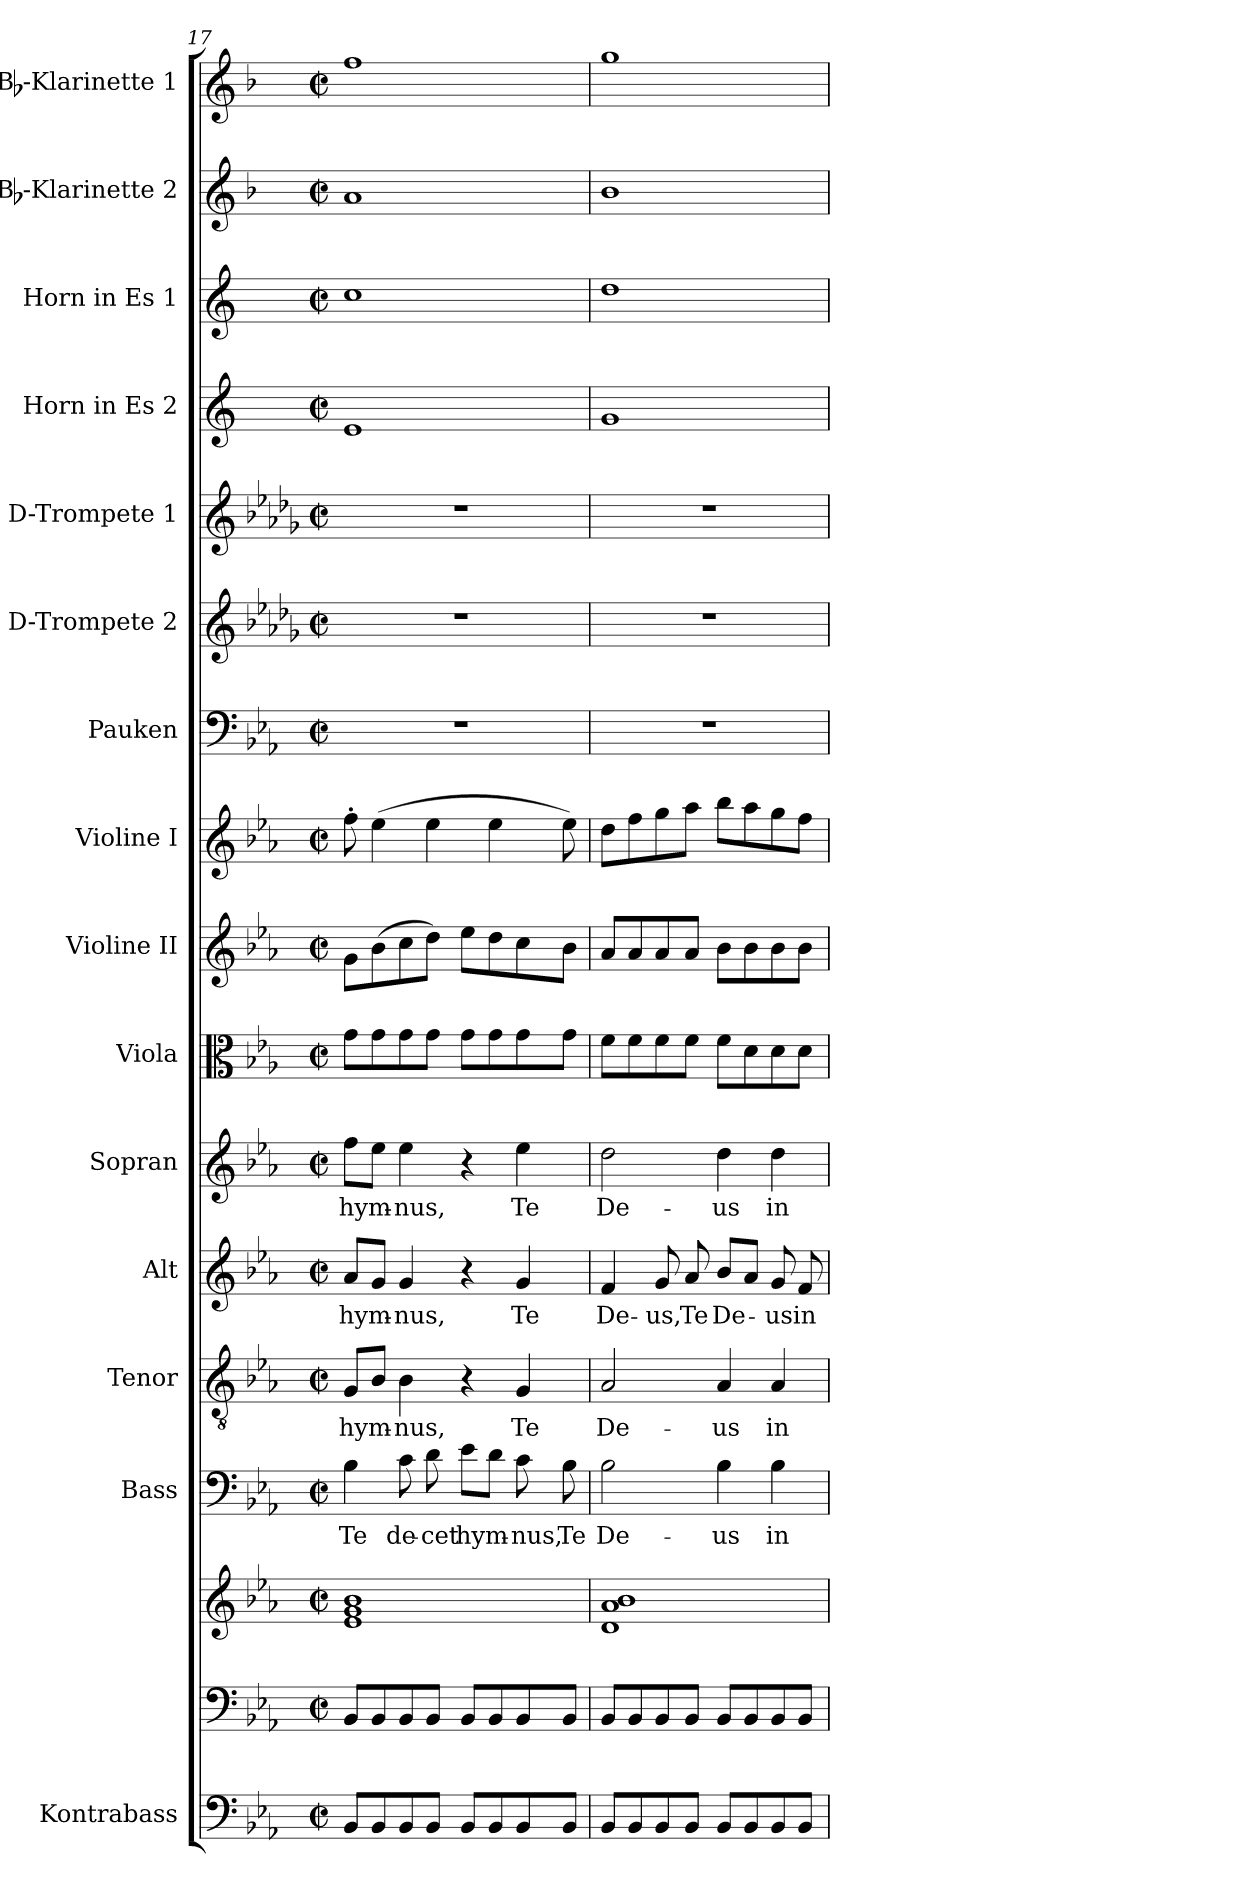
**kern	**kern	**kern	**kern	**text	**kern	**text	**kern	**text	**kern	**text	**kern	**kern	**kern	**kern	**kern	**kern	**kern	**kern	**kern	**kern
*part16	*part15	*part15	*part14	*part14	*part13	*part13	*part12	*part12	*part11	*part11	*part10	*part9	*part8	*part7	*part6	*part5	*part4	*part3	*part2	*part1
*staff17	*staff16	*staff15	*staff14	*staff14	*staff13	*staff13	*staff12	*staff12	*staff11	*staff11	*staff10	*staff9	*staff8	*staff7	*staff6	*staff5	*staff4	*staff3	*staff2	*staff1
*I"Kontrabass	*	*	*I"Bass	*	*I"Tenor	*	*I"Alt	*	*I"Sopran	*	*I"Viola	*I"Violine II	*I"Violine I	*I"Pauken	*I"D-Trompete 2	*I"D-Trompete 1	*I"Horn in Es 2	*I"Horn in Es 1	*I"Bb-Klarinette 2	*I"Bb-Klarinette 1
*I'Kb.	*	*	*I'B.	*	*I'T.	*	*I'A.	*	*I'S.	*	*I'Vla.	*I'Vl. II	*I'Vl. I	*I'Pk.	*I'D Trp. 2	*I'D Trp. 1	*	*	*I'Bb Kl. 2	*I'Bb Kl. 1
*clefF4	*clefF4	*clefG2	*clefF4	*	*clefGv2	*	*clefG2	*	*clefG2	*	*clefC3	*clefG2	*clefG2	*clefF4	*clefG2	*clefG2	*clefG2	*clefG2	*clefG2	*clefG2
*ITrd7c12	*	*	*	*	*	*	*	*	*	*	*	*	*	*	*ITrd-1c-2	*ITrd-1c-2	*ITrd5c9	*ITrd5c9	*ITrd1c2	*ITrd1c2
*k[b-e-a-]	*k[b-e-a-]	*k[b-e-a-]	*k[b-e-a-]	*	*k[b-e-a-]	*	*k[b-e-a-]	*	*k[b-e-a-]	*	*k[b-e-a-]	*k[b-e-a-]	*k[b-e-a-]	*k[b-e-a-]	*k[b-e-a-]	*k[b-e-a-]	*k[b-e-a-]	*k[b-e-a-]	*k[b-e-a-]	*k[b-e-a-]
*E-:	*E-:	*E-:	*E-:	*	*E-:	*	*E-:	*	*E-:	*	*E-:	*E-:	*E-:	*E-:	*E-:	*E-:	*E-:	*E-:	*E-:	*E-:
*M2/2	*M2/2	*M2/2	*M2/2	*	*M2/2	*	*M2/2	*	*M2/2	*	*M2/2	*M2/2	*M2/2	*M2/2	*M2/2	*M2/2	*M2/2	*M2/2	*M2/2	*M2/2
*met(c|)	*met(c|)	*met(c|)	*met(c|)	*	*met(c|)	*	*met(c|)	*	*met(c|)	*	*met(c|)	*met(c|)	*met(c|)	*met(c|)	*met(c|)	*met(c|)	*met(c|)	*met(c|)	*met(c|)	*met(c|)
=17	=17	=17	=17	=17	=17	=17	=17	=17	=17	=17	=17	=17	=17	=17	=17	=17	=17	=17	=17	=17
!	!	!	!	!LO:LY:b	!	!LO:LY:b	!	!LO:LY:b	!	!LO:LY:b	!	!	!	!	!	!	!	!	!	!
8BBB-/L	8BB-/L	1e- 1g 1b-	4B-\	Te	8G/L	hym-	8a-/L	hym-	8ff\L	hym-	8g\L	8g\L	8ff'>\	1r	1r	1r	1G	1e-	1g	1ee-
8BBB-/	8BB-/	.	.	.	8B-/J	.	8g/J	.	8ee-\J	.	8g\	(>8b-\	(>4ee-\	.	.	.	.	.	.	.
!	!	!	!	!LO:LY:b	!	!LO:LY:b	!	!LO:LY:b	!	!LO:LY:b	!	!	!	!	!	!	!	!	!	!
8BBB-/	8BB-/	.	8c\	de-	4B-\	-nus,	4g/	-nus,	4ee-\	-nus,	8g\	8cc\	.	.	.	.	.	.	.	.
!	!	!	!	!LO:LY:b	!	!	!	!	!	!	!	!	!	!	!	!	!	!	!	!
8BBB-/J	8BB-/J	.	8d\	-cet	.	.	.	.	.	.	8g\J	8dd\J)	4ee-\	.	.	.	.	.	.	.
!	!	!	!	!LO:LY:b	!	!	!	!	!	!	!	!	!	!	!	!	!	!	!	!
8BBB-/L	8BB-/L	.	8e-\L	hym-	4r	.	4r	.	4r	.	8g\L	8ee-\L	.	.	.	.	.	.	.	.
8BBB-/	8BB-/	.	8d\J	.	.	.	.	.	.	.	8g\	8dd\	4ee-\	.	.	.	.	.	.	.
!	!	!	!	!LO:LY:b	!	!LO:LY:b	!	!LO:LY:b	!	!LO:LY:b	!	!	!	!	!	!	!	!	!	!
8BBB-/	8BB-/	.	8c\	-nus,	4G/	Te	4g/	Te	4ee-\	Te	8g\	8cc\	.	.	.	.	.	.	.	.
!	!	!	!	!LO:LY:b	!	!	!	!	!	!	!	!	!	!	!	!	!	!	!	!
8BBB-/J	8BB-/J	.	8B-\	Te	.	.	.	.	.	.	8g\J	8b-\J	8ee-\)	.	.	.	.	.	.	.
=18	=18	=18	=18	=18	=18	=18	=18	=18	=18	=18	=18	=18	=18	=18	=18	=18	=18	=18	=18	=18
!	!	!	!	!LO:LY:b	!	!LO:LY:b	!	!LO:LY:b	!	!LO:LY:b	!	!	!	!	!	!	!	!	!	!
8BBB-/L	8BB-/L	1d 1a- 1b-	2B-\	De-	2A-/	De-	4f/	De-	2dd\	De-	8f\L	8a-/L	8dd\L	1r	1r	1r	1B-	1f	1a-	1ff
8BBB-/	8BB-/	.	.	.	.	.	.	.	.	.	8f\	8a-/	8ff\	.	.	.	.	.	.	.
!	!	!	!	!	!	!	!	!LO:LY:b	!	!	!	!	!	!	!	!	!	!	!	!
8BBB-/	8BB-/	.	.	.	.	.	8g/	-us,	.	.	8f\	8a-/	8gg\	.	.	.	.	.	.	.
!	!	!	!	!	!	!	!	!LO:LY:b	!	!	!	!	!	!	!	!	!	!	!	!
8BBB-/J	8BB-/J	.	.	.	.	.	8a-/	Te	.	.	8f\J	8a-/J	8aa-\J	.	.	.	.	.	.	.
!	!	!	!	!LO:LY:b	!	!LO:LY:b	!	!LO:LY:b	!	!LO:LY:b	!	!	!	!	!	!	!	!	!	!
8BBB-/L	8BB-/L	.	4B-\	-us	4A-/	-us	8b-/L	De-	4dd\	-us	8f\L	8b-\L	8bb-\L	.	.	.	.	.	.	.
8BBB-/	8BB-/	.	.	.	.	.	8a-/J	.	.	.	8d\	8b-\	8aa-\	.	.	.	.	.	.	.
!	!	!	!	!LO:LY:b	!	!LO:LY:b	!	!LO:LY:b	!	!LO:LY:b	!	!	!	!	!	!	!	!	!	!
8BBB-/	8BB-/	.	4B-\	in	4A-/	in	8g/	-us	4dd\	in	8d\	8b-\	8gg\	.	.	.	.	.	.	.
!	!	!	!	!	!	!	!	!LO:LY:b	!	!	!	!	!	!	!	!	!	!	!	!
8BBB-/J	8BB-/J	.	.	.	.	.	8f/	in	.	.	8d\J	8b-\J	8ff\J	.	.	.	.	.	.	.
=	=	=	=	=	=	=	=	=	=	=	=	=	=	=	=	=	=	=	=	=
*-	*-	*-	*-	*-	*-	*-	*-	*-	*-	*-	*-	*-	*-	*-	*-	*-	*-	*-	*-	*-
